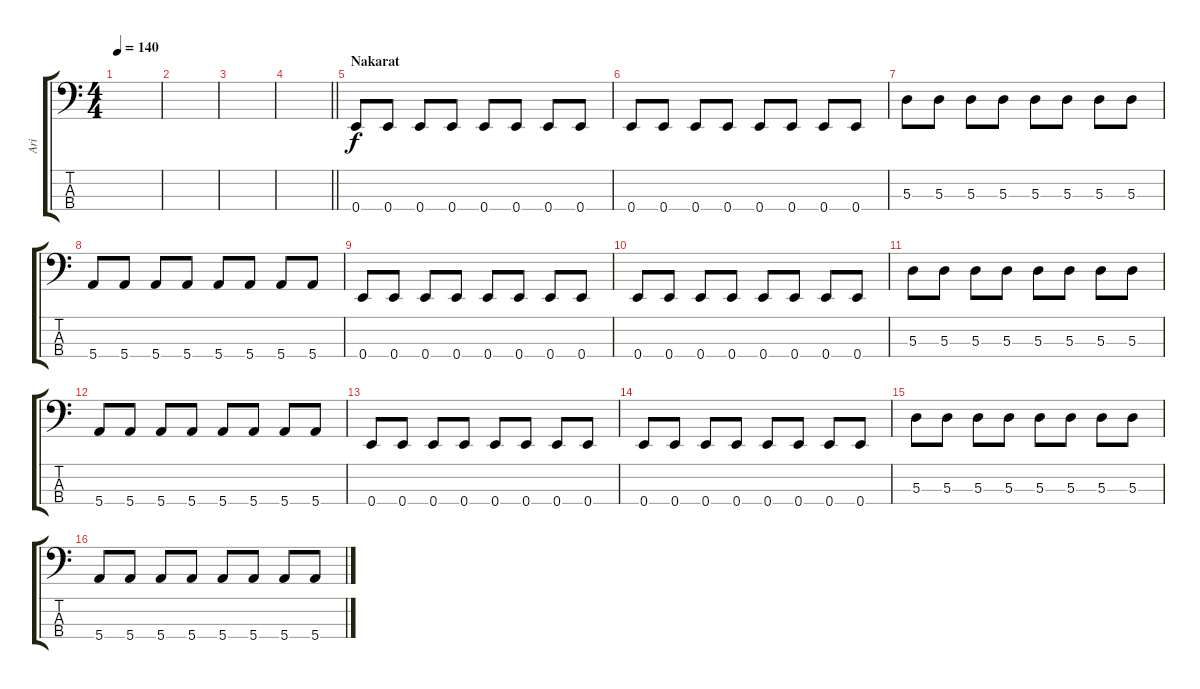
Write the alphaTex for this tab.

\track ("Ari" "Ari") {instrument electricbassfinger}
\staff {score tabs}
\tuning (G2 D2 A1 E1) {hide}
\ts (4 4)
\tempo 140
\clef f4
\ks c
|
|
|
\barLineRight lightlight
|
\section ("" "Nakarat")
0.4.8 0.4.8 0.4.8 0.4.8 0.4.8 0.4.8 0.4.8 0.4.8 |
0.4.8 0.4.8 0.4.8 0.4.8 0.4.8 0.4.8 0.4.8 0.4.8 |
5.3.8 5.3.8 5.3.8 5.3.8 5.3.8 5.3.8 5.3.8 5.3.8 |
5.4.8 5.4.8 5.4.8 5.4.8 5.4.8 5.4.8 5.4.8 5.4.8 |
0.4.8 0.4.8 0.4.8 0.4.8 0.4.8 0.4.8 0.4.8 0.4.8 |
0.4.8 0.4.8 0.4.8 0.4.8 0.4.8 0.4.8 0.4.8 0.4.8 |
5.3.8 5.3.8 5.3.8 5.3.8 5.3.8 5.3.8 5.3.8 5.3.8 |
5.4.8 5.4.8 5.4.8 5.4.8 5.4.8 5.4.8 5.4.8 5.4.8 |
0.4.8 0.4.8 0.4.8 0.4.8 0.4.8 0.4.8 0.4.8 0.4.8 |
0.4.8 0.4.8 0.4.8 0.4.8 0.4.8 0.4.8 0.4.8 0.4.8 |
5.3.8 5.3.8 5.3.8 5.3.8 5.3.8 5.3.8 5.3.8 5.3.8 |
5.4.8 5.4.8 5.4.8 5.4.8 5.4.8 5.4.8 5.4.8 5.4.8
